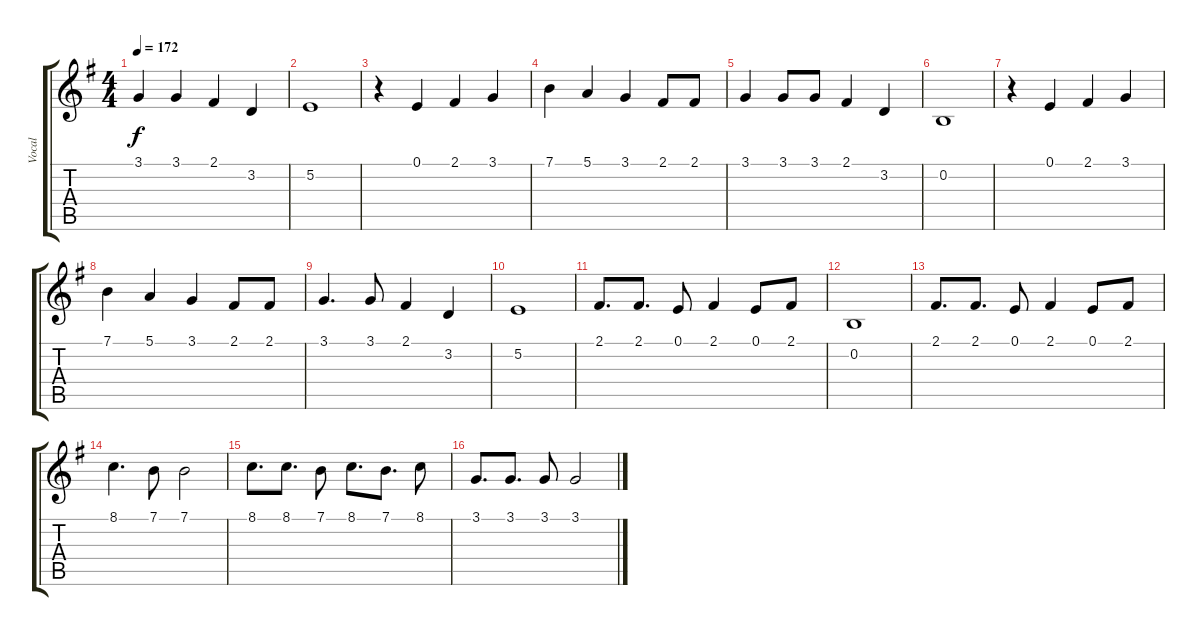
\track ("Vocal" "Vocal") {instrument flute}
\staff {score tabs}
\tuning (E4 B3 G3 D3 A2 E2) {hide}
\ts (4 4)
\tempo 172
\clef g2
\ks eminor
3.1.4{dy f} 3.1.4 2.1.4 3.2.4 |
5.2.1 |
r.4 0.1.4 2.1.4 3.1.4 |
7.1.4 5.1.4 3.1.4 2.1.8 2.1.8 |
3.1.4 3.1.8 3.1.8 2.1.4 3.2.4 |
0.2.1 |
r.4 0.1.4 2.1.4 3.1.4 |
7.1.4 5.1.4 3.1.4 2.1.8 2.1.8 |
3.1.4{d} 3.1.8 2.1.4 3.2.4 |
5.2.1 |
2.1.8{d} 2.1.8{d} 0.1.8 2.1.4 0.1.8 2.1.8 |
0.2.1 |
2.1.8{d} 2.1.8{d} 0.1.8 2.1.4 0.1.8 2.1.8 |
8.1.4{d} 7.1.8 7.1.2 |
8.1.8{d} 8.1.8{d} 7.1.8 8.1.8{d} 7.1.8{d} 8.1.8 |
3.1.8{d} 3.1.8{d} 3.1.8 3.1.2
